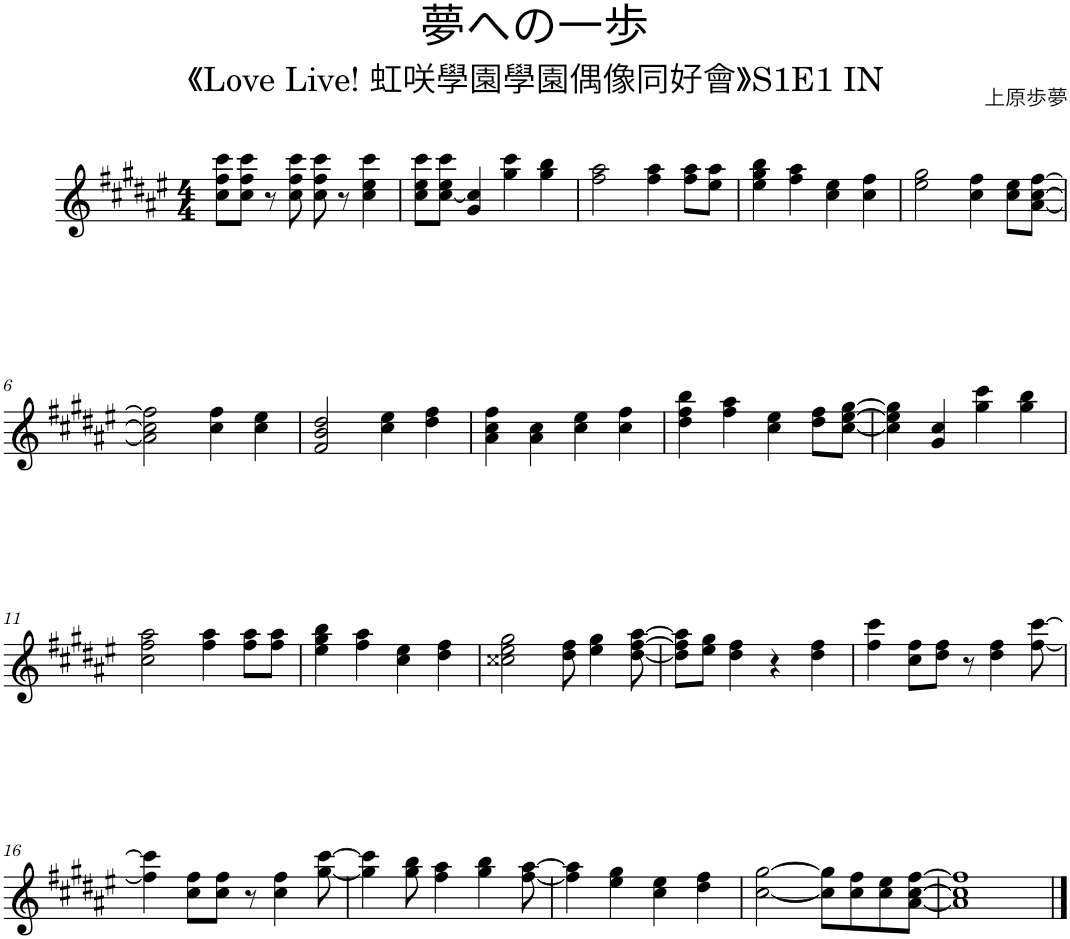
**kern
*part1
*staff1
*I"Piano
*I'Pno.
*clefG2
*k[f#c#g#d#a#e#]
*M4/4
=1
8cc#\ 8ff#\ 8ccc#\L
8cc#\ 8ff#\ 8ccc#\J
8r
8cc#\ 8ff#\ 8ccc#\
8cc#\ 8ff#\ 8ccc#\
8r
4cc#\ 4ee#\ 4ccc#\
=2
8cc#\ 8ee#\ 8ccc#\L
[8cc#\ 8ee#\ 8ccc#\J
4g#/ 4cc#/]
4gg#\ 4ccc#\
4gg#\ 4bb\
=3
2ff#\ 2aa#\
4ff#\ 4aa#\
8ff#\ 8aa#\L
8ee#\ 8aa#\J
=4
4ee#\ 4gg#\ 4bb\
4ff#\ 4aa#\
4cc#\ 4ee#\
4cc#\ 4ff#\
=5
2ee#\ 2gg#\
4cc#\ 4ff#\
8cc#\ 8ee#\L
[8a#\ [8cc#\ [8ff#\J
!!LO:LB:g=z
=6
2a#\] 2cc#\] 2ff#\]
4cc#\ 4ff#\
4cc#\ 4ee#\
=7
2f#/ 2b/ 2dd#/
4cc#\ 4ee#\
4dd#\ 4ff#\
=8
4a#\ 4cc#\ 4ff#\
4a#\ 4cc#\
4cc#\ 4ee#\
4cc#\ 4ff#\
=9
4dd#\ 4ff#\ 4bb\
4ff#\ 4aa#\
4cc#\ 4ee#\
8dd#\ 8ff#\L
[8cc#\ [8ee#\ [8gg#\J
=10
4cc#\] 4ee#\] 4gg#\]
4g#/ 4cc#/
4gg#\ 4ccc#\
4gg#\ 4bb\
!!LO:LB:g=z
=11
2cc#\ 2ff#\ 2aa#\
4ff#\ 4aa#\
8ff#\ 8aa#\L
8ff#\ 8aa#\J
=12
4ee#\ 4gg#\ 4bb\
4ff#\ 4aa#\
4cc#\ 4ee#\
4dd#\ 4ff#\
=13
2cc##X\ 2ee#\ 2gg#\
8dd#\ 8ff#\
4ee#\ 4gg#\
[8dd#\ [8ff#\ [8aa#\
=14
8dd#\] 8ff#\] 8aa#\]L
8ee#\ 8gg#\J
4dd#\ 4ff#\
4r
4dd#\ 4ff#\
=15
4ff#\ 4ccc#\
8cc#\ 8ff#\L
8dd#\ 8ff#\J
8r
4dd#\ 4ff#\
[8ff#\ [8ccc#\
!!LO:LB:g=z
=16
4ff#\] 4ccc#\]
8cc#\ 8ff#\L
8cc#\ 8ff#\J
8r
4cc#\ 4ff#\
[8gg#\ [8ccc#\
=17
4gg#\] 4ccc#\]
8gg#\ 8bb\
4ff#\ 4aa#\
4gg#\ 4bb\
[8ff#\ [8aa#\
=18
4ff#\] 4aa#\]
4ee#\ 4gg#\
4cc#\ 4ee#\
4dd#\ 4ff#\
=19
[2cc#\ [2gg#\
8cc#\] 8gg#\]L
8cc#\ 8ff#\
8cc#\ 8ee#\
[8a#\ [8cc#\ [8ff#\J
=20
1a#] 1cc#] 1ff#]
==
*-
